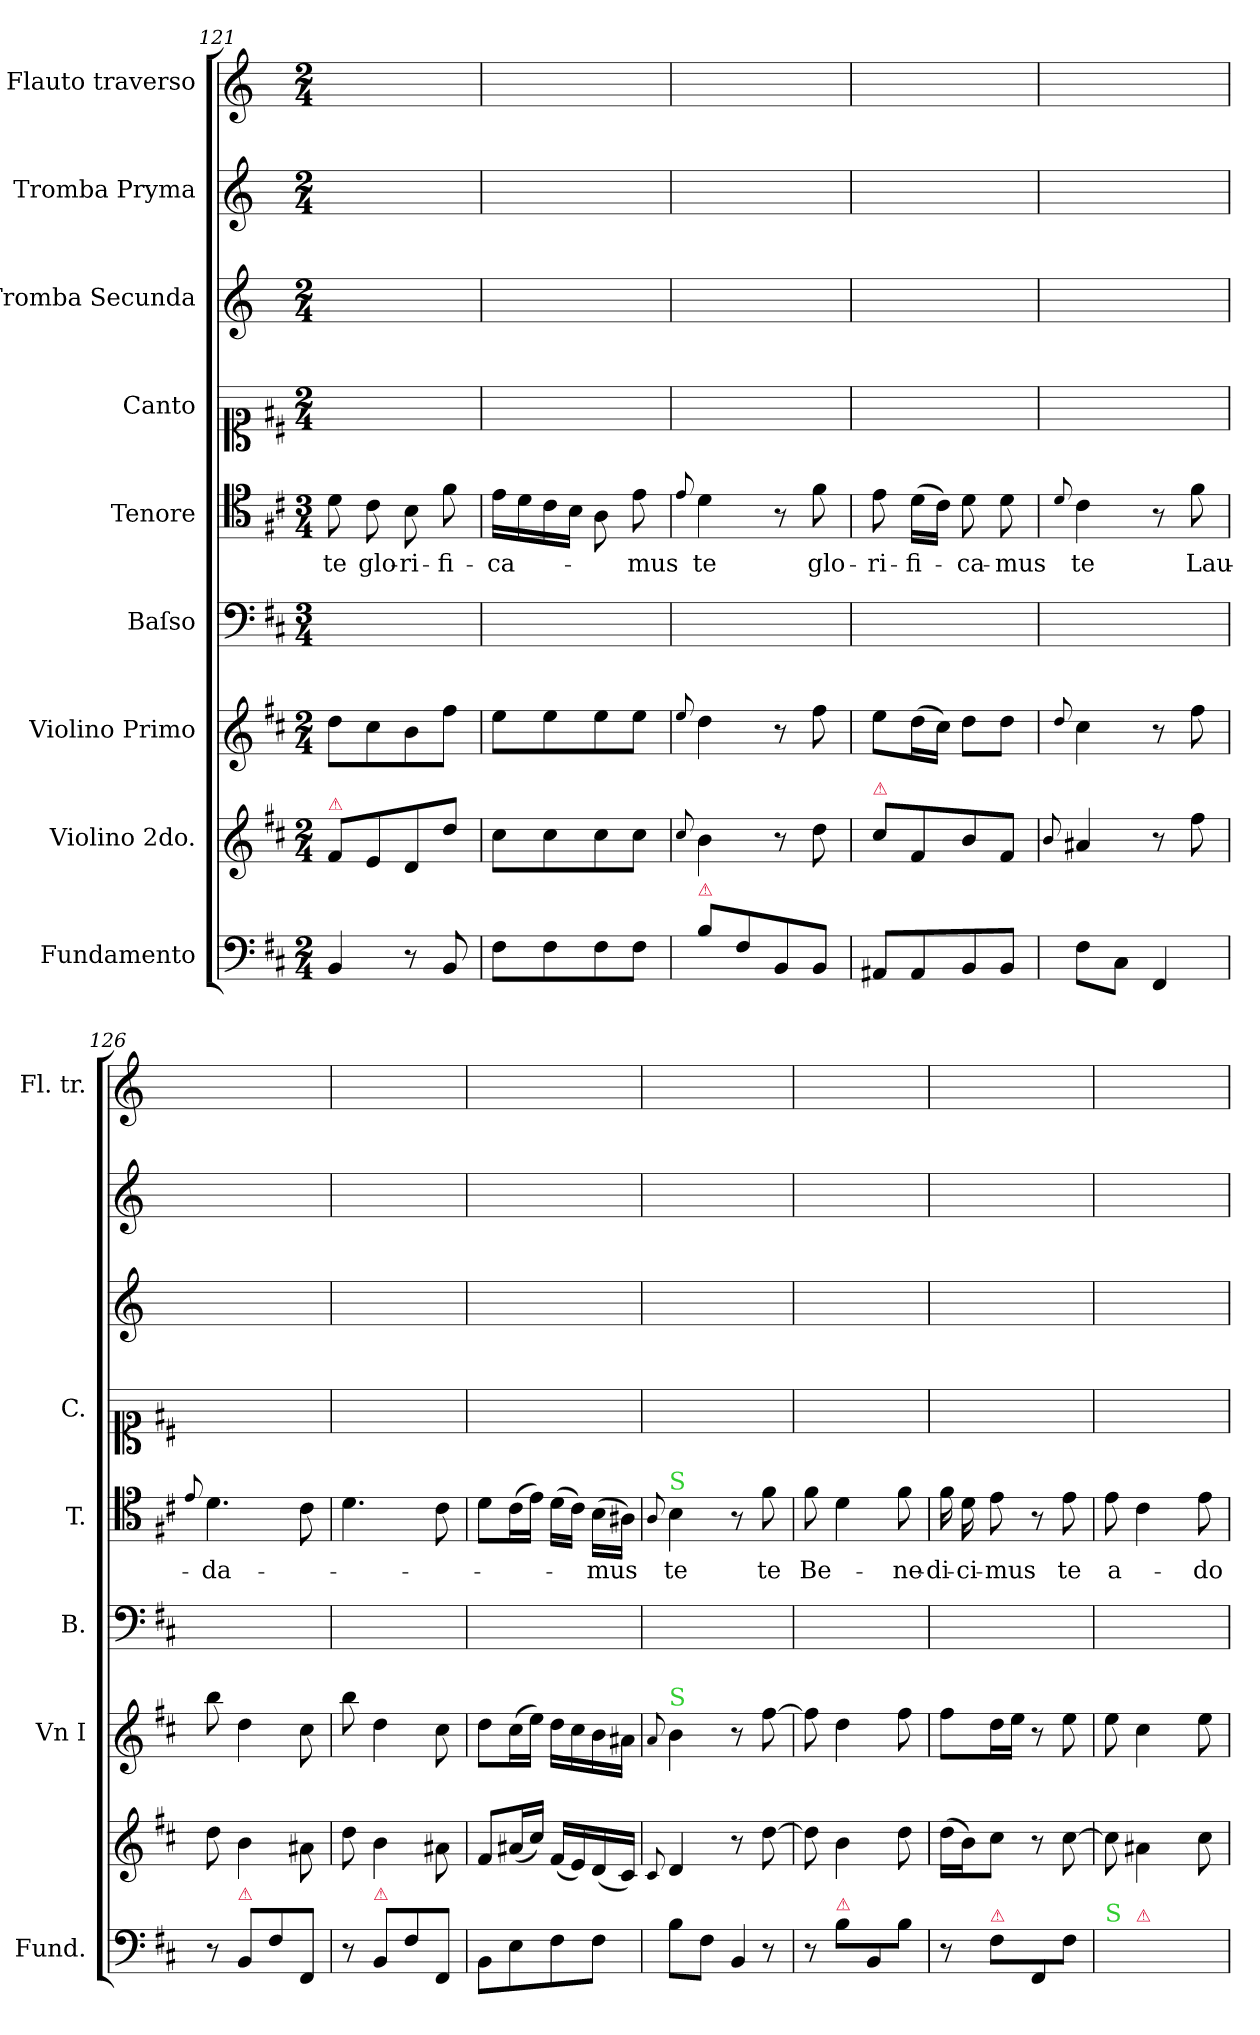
**kern	**kern	**kern	**kern	**kern	**text	**kern	**kern	**kern	**kern
*part9	*part8	*part7	*part6	*part5	*part5	*part4	*part3	*part2	*part1
*staff9	*staff8	*staff7	*staff6	*staff5	*staff5	*staff4	*staff3	*staff2	*staff1
*I"Fundamento	*I"Violino 2do.	*I"Violino Primo	*I"Baſso	*I"Tenore	*	*I"Canto	*I"Tromba Secunda	*I"Tromba Pryma	*I"Flauto traverso
*I'Fund.	*	*I'Vn I	*I'B.	*I'T.	*	*I'C.	*	*	*I'Fl. tr.
*clefF4	*clefG2	*clefG2	*clefF4	*clefC4	*	*clefC1	*clefG2	*clefG2	*clefG2
*	*	*	*	*	*	*	*ITrd-1c-2	*ITrd-1c-2	*
*k[f#c#]	*k[f#c#]	*k[f#c#]	*k[f#c#]	*k[f#c#]	*	*k[f#c#]	*k[f#c#]	*k[f#c#]	*k[]
*M2/4	*M2/4	*M2/4	*M3/4	*M3/4	*	*M2/4	*M2/4	*M2/4	*M2/4
=121	=121	=121	=121	=121	=121	=121	=121	=121	=121
!	!LO:TX:a:color=crimson:t=⚠	!	!	!	!	!	!	!	!
4BB/	8f#/L	8dd\L	2ryy	8d\	te	2ryy	2ryy	2ryy	2ryy
.	8e/	8cc#\	.	8c#\	glo-	.	.	.	.
8r	8d/	8b\	.	8B\	-ri-	.	.	.	.
8BB/	8dd\J	8ff#\J	.	8f#\	-fi-	.	.	.	.
=122	=122	=122	=122	=122	=122	=122	=122	=122	=122
8F#\L	8cc#\L	8ee\L	2ryy	16e\LL	-ca-	2ryy	2ryy	2ryy	2ryy
.	.	.	.	16d\	.	.	.	.	.
8F#\	8cc#\	8ee\	.	16c#\	.	.	.	.	.
.	.	.	.	16B\JJ	.	.	.	.	.
8F#\	8cc#\	8ee\	.	8A\	.	.	.	.	.
8F#\J	8cc#\J	8ee\J	.	8e\	-mus	.	.	.	.
=123	=123	=123	=123	=123	=123	=123	=123	=123	=123
.	8qqcc#/	8qqee/	.	8qqe/	.	.	.	.	.
!LO:TX:a:color=crimson:t=⚠	!	!	!	!	!	!	!	!	!
8B\L	4b\	4dd\	2ryy	4d\	te	2ryy	2ryy	2ryy	2ryy
8F#\	.	.	.	.	.	.	.	.	.
8BB/	8r	8r	.	8r	.	.	.	.	.
8BB/J	8dd\	8ff#\	.	8f#\	glo-	.	.	.	.
=124	=124	=124	=124	=124	=124	=124	=124	=124	=124
!	!LO:TX:a:color=crimson:t=⚠	!	!	!	!	!	!	!	!
8AA#X/L	8cc#\L	8ee\L	2ryy	8e\	-ri-	2ryy	2ryy	2ryy	2ryy
8AA#/	8f#/	(16dd\L	.	(16d\LL	-fi-	.	.	.	.
.	.	16cc#\JJ)	.	16c#\JJ)	.	.	.	.	.
8BB/	8b/	8dd\L	.	8d\	-ca-	.	.	.	.
8BB/J	8f#/J	8dd\J	.	8d\	-mus	.	.	.	.
=125	=125	=125	=125	=125	=125	=125	=125	=125	=125
.	8qqb/	8qqdd/	.	8qqd/	.	.	.	.	.
8F#\L	4a#X/	4cc#\	2ryy	4c#\	te	2ryy	2ryy	2ryy	2ryy
8C#\J	.	.	.	.	.	.	.	.	.
4FF#/	8r	8r	.	8r	.	.	.	.	.
.	8ff#\	8ff#\	.	8f#\	Lau-	.	.	.	.
=126	=126	=126	=126	=126	=126	=126	=126	=126	=126
.	.	.	.	8qqe/	.	.	.	.	.
8r	8dd\	8bb\	2ryy	4.d\	-da-	2ryy	2ryy	2ryy	2ryy
!LO:TX:a:color=crimson:t=⚠	!	!	!	!	!	!	!	!	!
8BB/L	4b\	4dd\	.	.	.	.	.	.	.
8F#\	.	.	.	.	.	.	.	.	.
8FF#/J	8a#X\	8cc#\	.	8c#\	.	.	.	.	.
=127	=127	=127	=127	=127	=127	=127	=127	=127	=127
8r	8dd\	8bb\	2ryy	4.d\	.	2ryy	2ryy	2ryy	2ryy
!LO:TX:a:color=crimson:t=⚠	!	!	!	!	!	!	!	!	!
8BB/L	4b\	4dd\	.	.	.	.	.	.	.
8F#\	.	.	.	.	.	.	.	.	.
8FF#/J	8a#X\	8cc#\	.	8c#\	.	.	.	.	.
=128	=128	=128	=128	=128	=128	=128	=128	=128	=128
8BB\L	8f#/L	8dd\L	2ryy	8d\L	.	2ryy	2ryy	2ryy	2ryy
8E\	(16a#X/L	(16cc#\L	.	(16c#\L	.	.	.	.	.
.	16cc#/JJ)	16ee\JJ)	.	16e\JJ)	.	.	.	.	.
8F#\	(16f#/LL	16dd\LL	.	(16d\LL	.	.	.	.	.
.	16e/)	16cc#\	.	16c#\JJ)	.	.	.	.	.
8F#\J	(16d/	16b\	.	(16B\LL	-mus	.	.	.	.
.	16c#/JJ)	16a#X\JJ	.	16A#X\JJ)	.	.	.	.	.
=129	=129	=129	=129	=129	=129	=129	=129	=129	=129
.	8qqc#/	8qqa/	.	8qqA/	.	.	.	.	.
!	!	!	!	!LO:TX:a:color=limegreen:t=S	!	!	!	!	!
!	!	!LO:TX:a:color=limegreen:t=S	!	!	!	!	!	!	!
8B\L	4d/	4b\	2ryy	4B\	te	2ryy	2ryy	2ryy	2ryy
8F#\J	.	.	.	.	.	.	.	.	.
!LO:N:vis=4	!	!	!	!	!	!	!	!	!
8BB/	8r	8r	.	8r	.	.	.	.	.
8r	[8dd\	[8ff#\	.	8f#\	te	.	.	.	.
=130	=130	=130	=130	=130	=130	=130	=130	=130	=130
8r	8dd\]	8ff#\]	2ryy	8f#\	Be-	2ryy	2ryy	2ryy	2ryy
!LO:TX:a:color=crimson:t=⚠	!	!	!	!	!	!	!	!	!
8B\L	4b\	4dd\	.	4d\	.	.	.	.	.
8BB/	.	.	.	.	.	.	.	.	.
8B\J	8dd\	8ff#\	.	8f#\	-ne-	.	.	.	.
=131	=131	=131	=131	=131	=131	=131	=131	=131	=131
8r	(16dd\LL	8ff#\L	2ryy	16f#\	-di-	2ryy	2ryy	2ryy	2ryy
.	16b\J)	.	.	16d\	-ci-	.	.	.	.
!LO:TX:a:color=crimson:t=⚠	!	!	!	!	!	!	!	!	!
8F#\L	8cc#\J	16dd\L	.	8e\	-mus	.	.	.	.
.	.	16ee\JJ	.	.	.	.	.	.	.
8FF#/	8r	8r	.	8r	.	.	.	.	.
8F#\J	[8cc#\	8ee\	.	8e\	te	.	.	.	.
=132	=132	=132	=132	=132	=132	=132	=132	=132	=132
!LO:TX:a:color=limegreen:t=S	!	!	!	!	!	!	!	!	!
8ryy	8cc#\]	8ee\	2ryy	8e\	a-	2ryy	2ryy	2ryy	2ryy
!LO:TX:a:color=crimson:t=⚠	!	!	!	!	!	!	!	!	!
8F#\Lyy	4a#X\	4cc#\	.	4c#\	.	.	.	.	.
8FF#/yy	.	.	.	.	.	.	.	.	.
8F#\Jyy	8cc#\	8ee\	.	8e\	-do-	.	.	.	.
=	=	=	=	=	=	=	=	=	=
*-	*-	*-	*-	*-	*-	*-	*-	*-	*-
